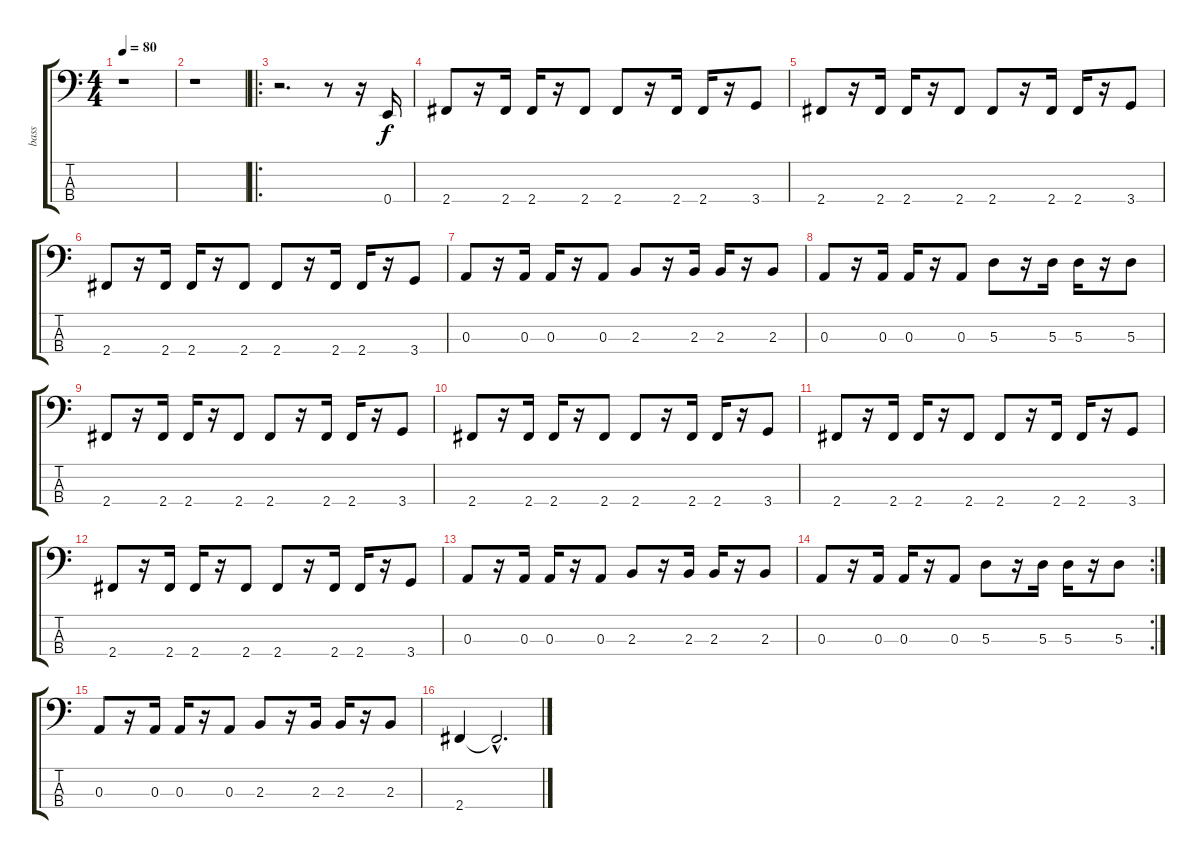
\track ("bass" "bass") {instrument electricbassfinger}
\staff {score tabs}
\tuning (G2 D2 A1 E1) {hide}
\ts (4 4)
\tempo 80
\clef f4
\ks c
r.1{dy f instrument electricbassfinger} |
r.1 |
\ro
r.2{d} r.8 r.16 0.4.16 |
2.4.8 r.16 2.4.16 2.4.16 r.16 2.4.8 2.4.8 r.16 2.4.16 2.4.16 r.16 3.4.8 |
2.4.8 r.16 2.4.16 2.4.16 r.16 2.4.8 2.4.8 r.16 2.4.16 2.4.16 r.16 3.4.8 |
2.4.8 r.16 2.4.16 2.4.16 r.16 2.4.8 2.4.8 r.16 2.4.16 2.4.16 r.16 3.4.8 |
0.3.8 r.16 0.3.16 0.3.16 r.16 0.3.8 2.3.8 r.16 2.3.16 2.3.16 r.16 2.3.8 |
0.3.8 r.16 0.3.16 0.3.16 r.16 0.3.8 5.3.8 r.16 5.3.16 5.3.16 r.16 5.3.8 |
2.4.8 r.16 2.4.16 2.4.16 r.16 2.4.8 2.4.8 r.16 2.4.16 2.4.16 r.16 3.4.8 |
2.4.8 r.16 2.4.16 2.4.16 r.16 2.4.8 2.4.8 r.16 2.4.16 2.4.16 r.16 3.4.8 |
2.4.8 r.16 2.4.16 2.4.16 r.16 2.4.8 2.4.8 r.16 2.4.16 2.4.16 r.16 3.4.8 |
2.4.8 r.16 2.4.16 2.4.16 r.16 2.4.8 2.4.8 r.16 2.4.16 2.4.16 r.16 3.4.8 |
0.3.8 r.16 0.3.16 0.3.16 r.16 0.3.8 2.3.8 r.16 2.3.16 2.3.16 r.16 2.3.8 |
\rc 2
0.3.8 r.16 0.3.16 0.3.16 r.16 0.3.8 5.3.8 r.16 5.3.16 5.3.16 r.16 5.3.8 |
0.3.8 r.16 0.3.16 0.3.16 r.16 0.3.8 2.3.8 r.16 2.3.16 2.3.16 r.16 2.3.8 |
2.4.4 2.4{hac t}.2{d}
